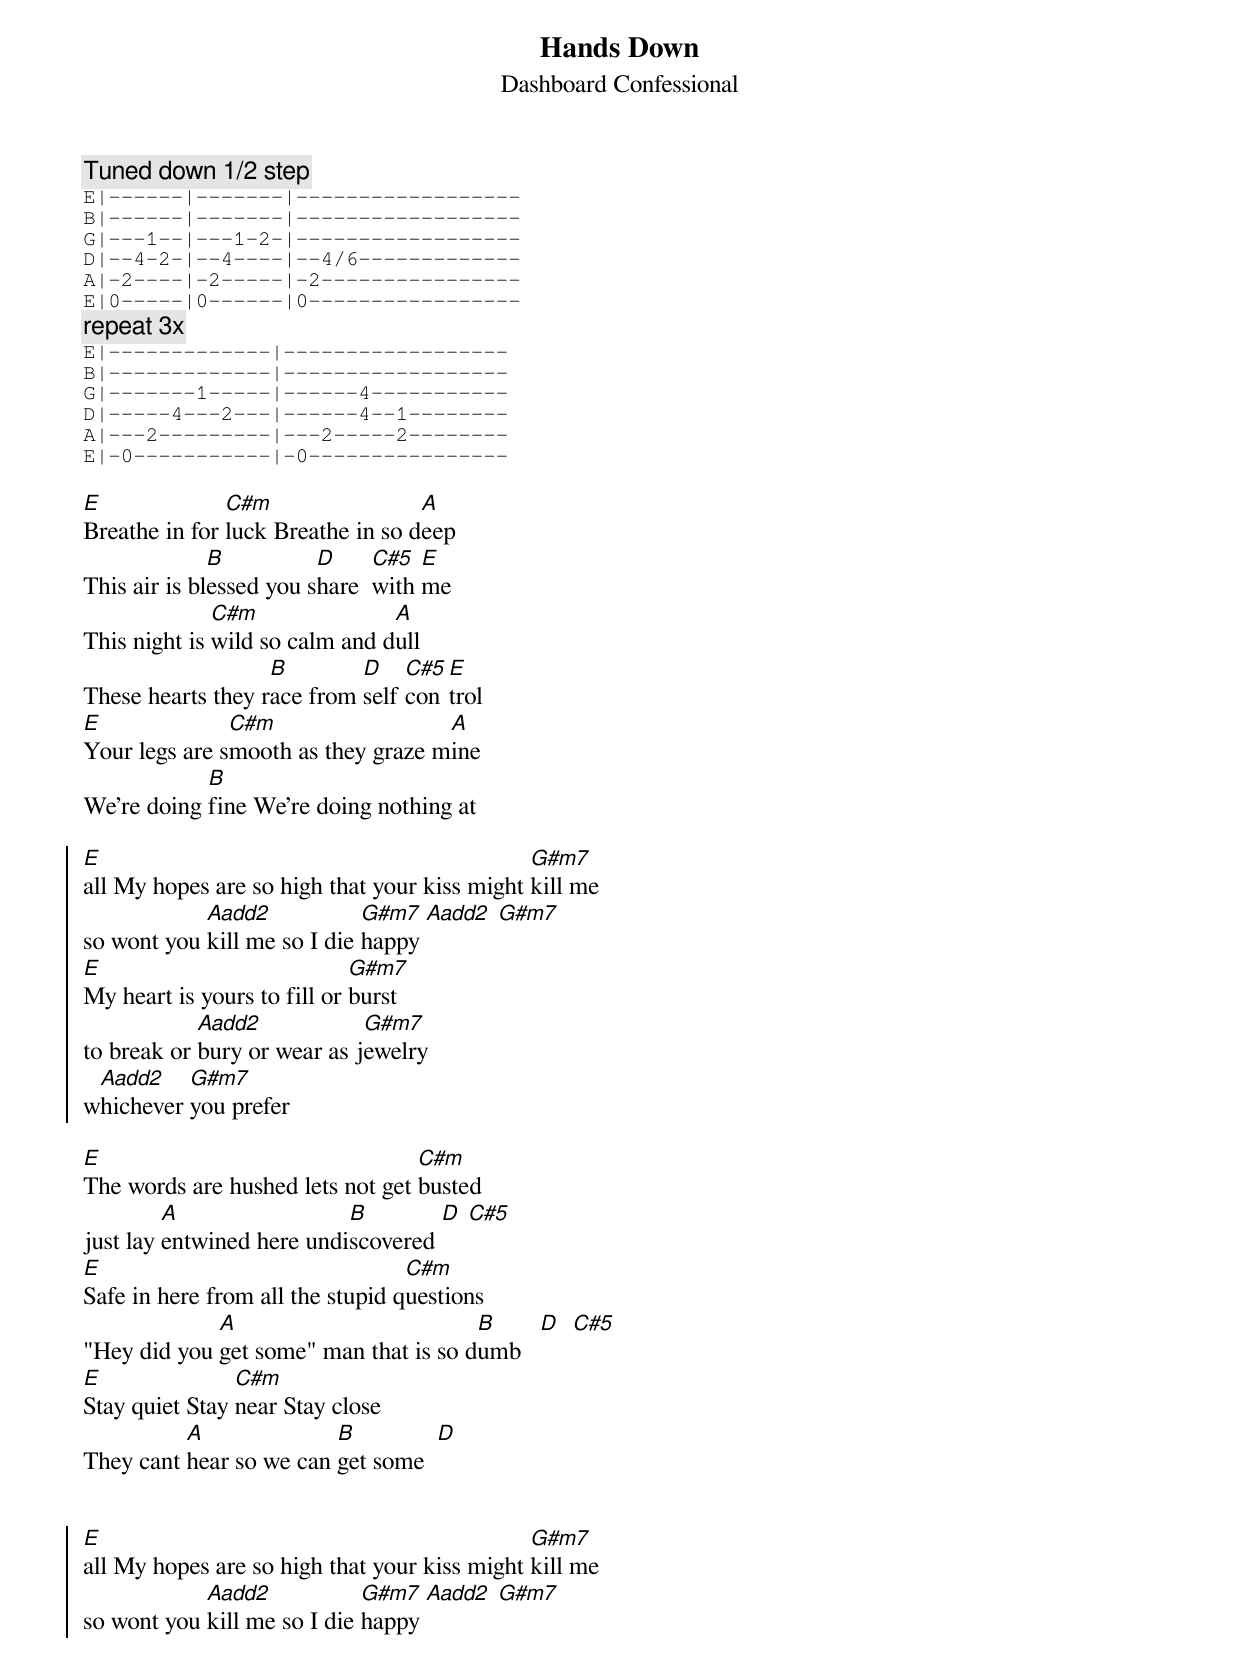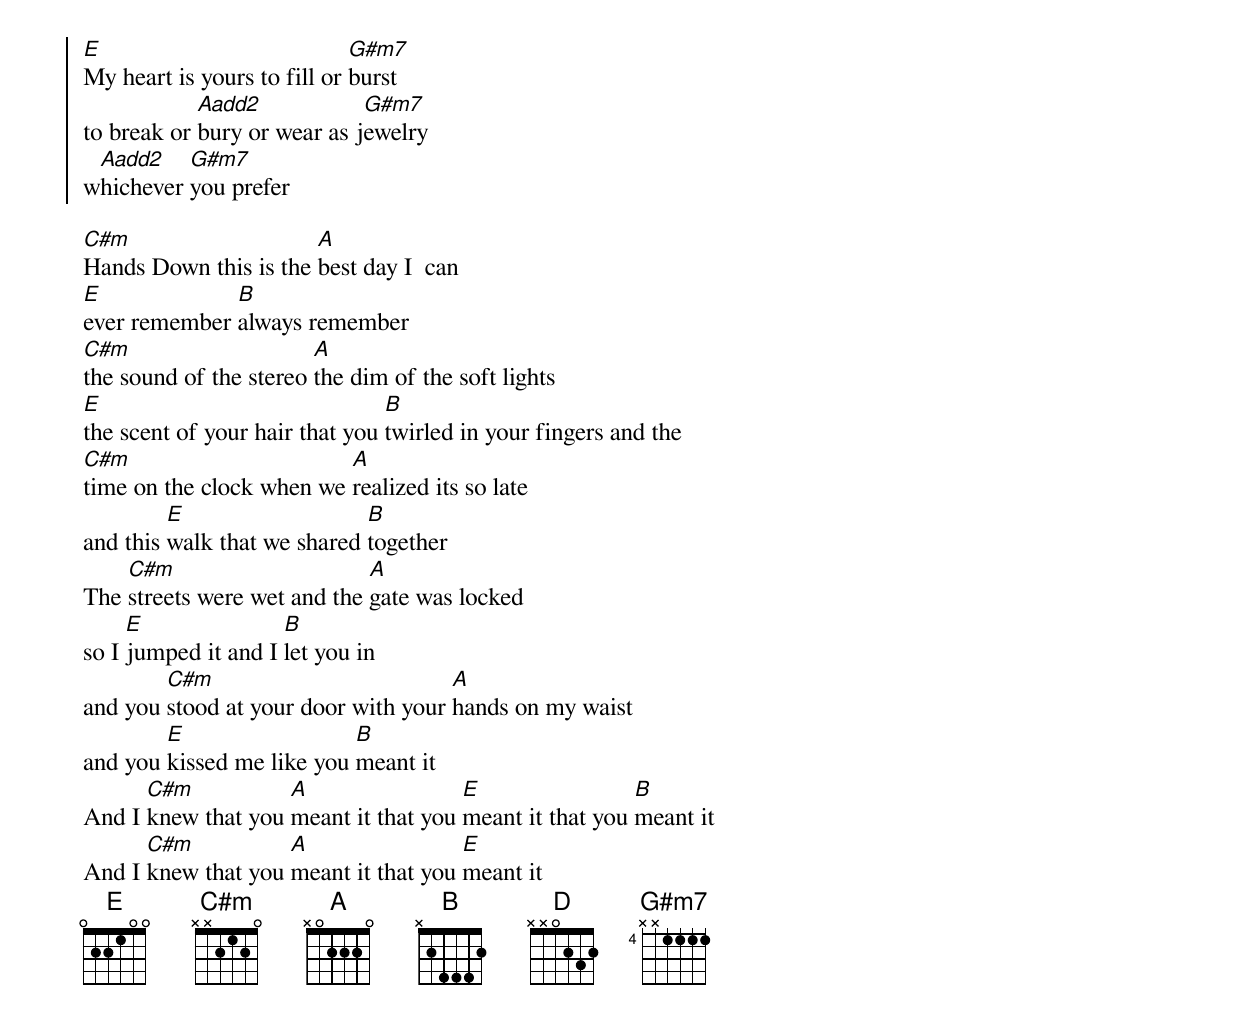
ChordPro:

{title: Hands Down}
{subtitle: Dashboard Confessional}

{c:Tuned down 1/2 step}
{sot}
E|------|-------|------------------
B|------|-------|------------------
G|---1--|---1-2-|------------------
D|--4-2-|--4----|--4/6-------------
A|-2----|-2-----|-2----------------
E|0-----|0------|0-----------------
{eot}
{c:repeat 3x}
{sot}
E|-------------|------------------
B|-------------|------------------
G|-------1-----|------4-----------
D|-----4---2---|------4--1--------
A|---2---------|---2-----2--------
E|-0-----------|-0----------------
{eot}

[E]Breathe in for [C#m]luck Breathe in so d[A]eep
This air is bl[B]essed you s[D]hare  [C#5]with [E]me
This night is [C#m]wild so calm and d[A]ull
These hearts they r[B]ace from [D]self [C#5]con[E]trol
[E]Your legs are s[C#m]mooth as they graze m[A]ine
We're doing [B]fine We're doing nothing at

{soc}
[E]all My hopes are so high that your kiss might [G#m7]kill me
so wont you [Aadd2]kill me so I die [G#m7]happy [Aadd2] [G#m7]
[E]My heart is yours to fill or [G#m7]burst
to break or [Aadd2]bury or wear as j[G#m7]ewelry
w[Aadd2]hichever [G#m7]you prefer
{eoc}

[E]The words are hushed lets not get [C#m]busted
just lay [A]entwined here undi[B]scovered [D] [C#5]
[E]Safe in here from all the stupid q[C#m]uestions
"Hey did you [A]get some" man that is so d[B]umb   [D]  [C#5]
[E]Stay quiet Stay [C#m]near Stay close
They cant [A]hear so we can [B]get some  [D]


{soc}
[E]all My hopes are so high that your kiss might [G#m7]kill me
so wont you [Aadd2]kill me so I die [G#m7]happy [Aadd2] [G#m7]
[E]My heart is yours to fill or [G#m7]burst
to break or [Aadd2]bury or wear as j[G#m7]ewelry
w[Aadd2]hichever [G#m7]you prefer
{eoc}

[C#m]Hands Down this is the [A]best day I  can
[E]ever remember [B]always remember
[C#m]the sound of the stereo [A]the dim of the soft lights
[E]the scent of your hair that you [B]twirled in your fingers and the
[C#m]time on the clock when we [A]realized its so late
and this [E]walk that we shared [B]together
The [C#m]streets were wet and the [A]gate was locked
so I [E]jumped it and I [B]let you in
and you [C#m]stood at your door with your [A]hands on my waist
and you [E]kissed me like you [B]meant it
And I [C#m]knew that you [A]meant it that you [E]meant it that you [B]meant it
And I [C#m]knew that you [A]meant it that you [E]meant it
